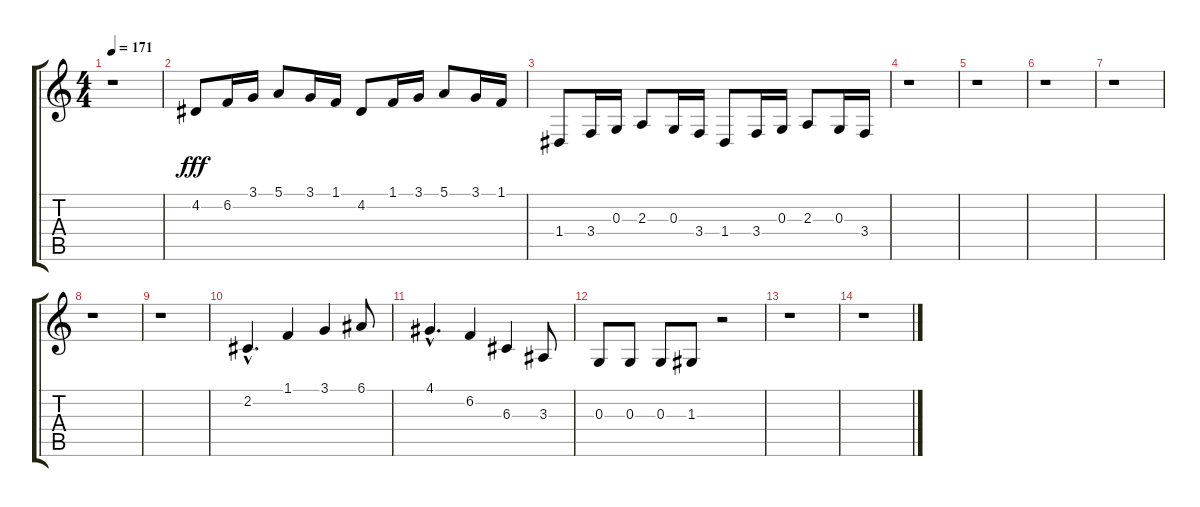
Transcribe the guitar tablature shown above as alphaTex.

\track "" {instrument tenorsax}
\staff {score tabs}
\tuning (E4 B3 G3 D3 A2 E2) {hide}
\ts (4 4)
\tempo 171
\clef g2
\ks c
r.1{dy fff} |
4.2.8 6.2.16 3.1.16 5.1.8 3.1.16 1.1.16 4.2.8 1.1.16 3.1.16 5.1.8 3.1.16 1.1.16 |
1.4.8 3.4.16 0.3.16 2.3.8 0.3.16 3.4.16 1.4.8 3.4.16 0.3.16 2.3.8 0.3.16 3.4.16 |
r.1 |
r.1 |
r.1 |
r.1 |
r.1 |
r.1 |
2.2{hac}.4{d} 1.1.4 3.1.4 6.1.8 |
4.1{hac}.4{d} 6.2.4 6.3.4 3.3.8 |
0.3.8 0.3.8 0.3.8 1.3.8 r.2 |
r.1 |
r.1
